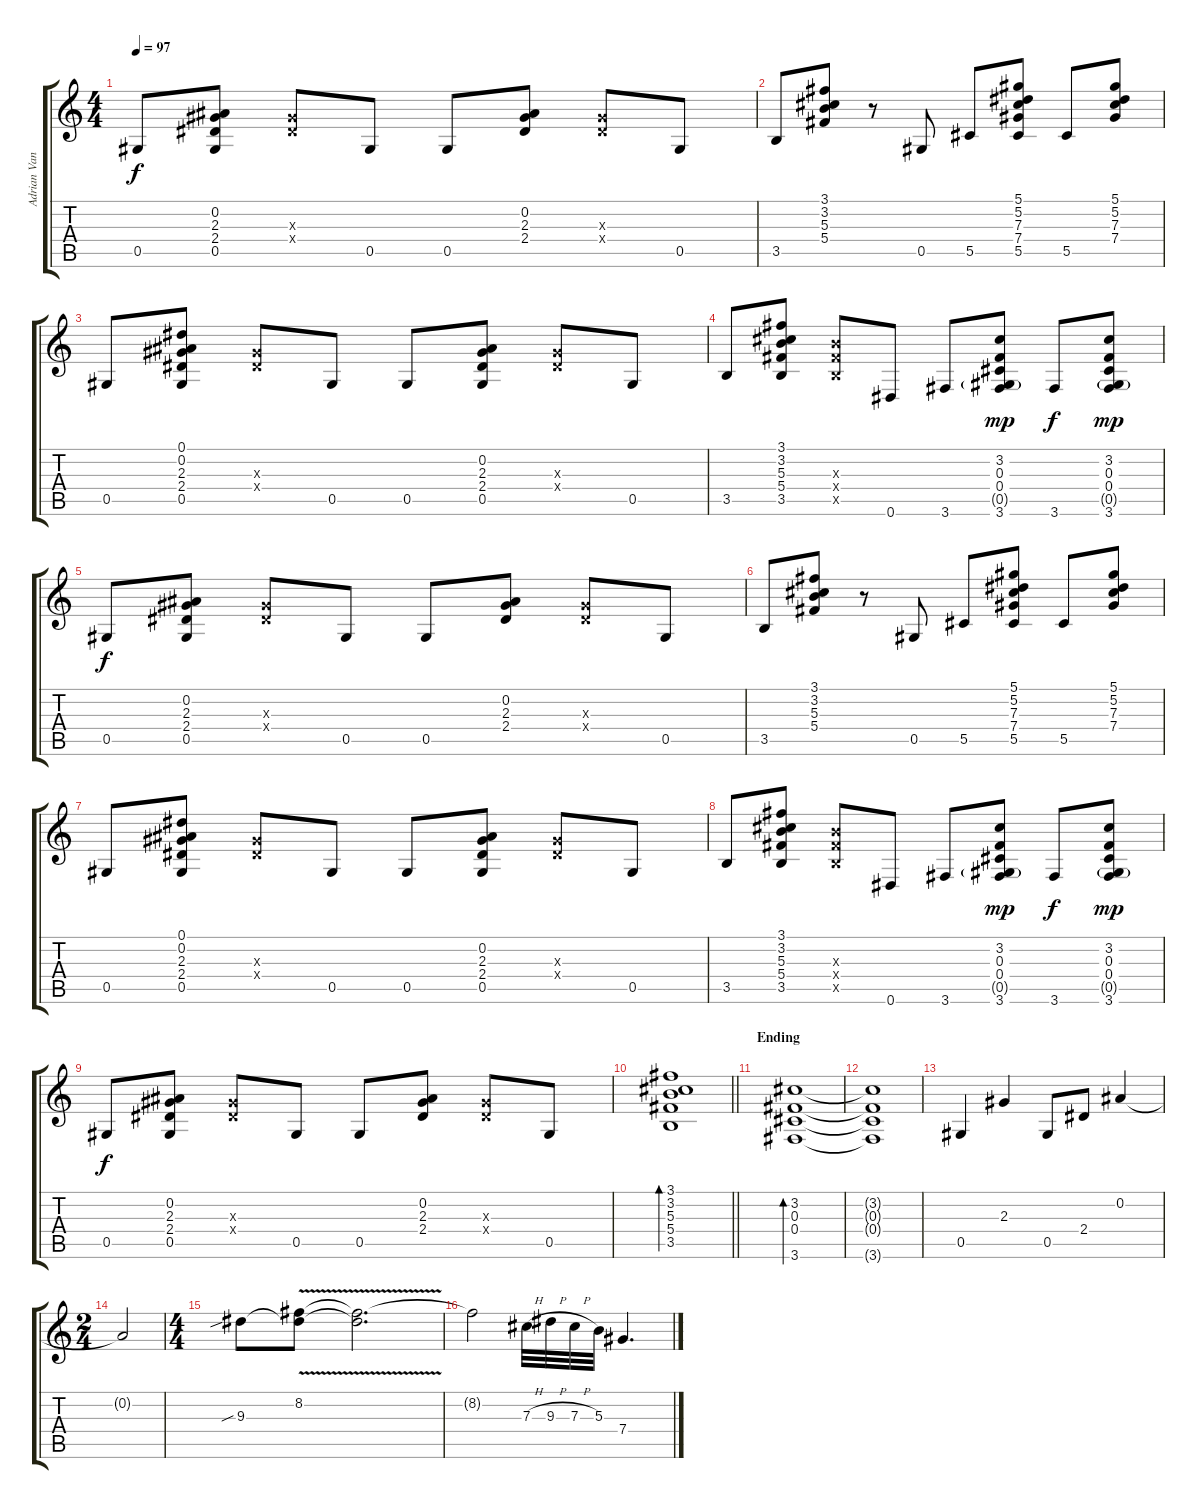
\track ("Adrian Vandenberg" "Adrian Van") {instrument acousticguitarsteel}
\staff {score tabs}
\tuning (Eb4 Bb3 Gb3 Db3 Ab2 Eb2) {hide}
\ts (4 4)
\tempo 97
\clef g2
\ks c
0.5.8{dy f} (0.2 2.3 2.4 0.5).8 (2.3{x} 2.4{x}).8 0.5.8 0.5.8 (0.2 2.3 2.4).8 (2.3{x} 2.4{x}).8 0.5.8 |
3.5.8 (3.1 3.2 5.3 5.4).8 r.8 0.5.8 5.5.8 (5.1 5.2 7.3 7.4 5.5).8 5.5.8 (5.1 5.2 7.3 7.4).8 |
0.5.8 (0.1 0.2 2.3 2.4 0.5).8 (2.3{x} 2.4{x}).8 0.5.8 0.5.8 (0.2 2.3 2.4 0.5).8 (2.3{x} 2.4{x}).8 0.5.8 |
3.5.8 (3.1 3.2 5.3 5.4 3.5).8 (5.3{x} 5.4{x} 3.5{x}).8 0.6.8 3.6.8 (3.2 0.3 0.4 0.5{g} 3.6).8{dy mp} 3.6.8{dy f} (3.2 0.3 0.4 0.5{g} 3.6).8{dy mp} |
0.5.8{dy f} (0.2 2.3 2.4 0.5).8 (2.3{x} 2.4{x}).8 0.5.8 0.5.8 (0.2 2.3 2.4).8 (2.3{x} 2.4{x}).8 0.5.8 |
3.5.8 (3.1 3.2 5.3 5.4).8 r.8 0.5.8 5.5.8 (5.1 5.2 7.3 7.4 5.5).8 5.5.8 (5.1 5.2 7.3 7.4).8 |
0.5.8 (0.1 0.2 2.3 2.4 0.5).8 (2.3{x} 2.4{x}).8 0.5.8 0.5.8 (0.2 2.3 2.4 0.5).8 (2.3{x} 2.4{x}).8 0.5.8 |
3.5.8 (3.1 3.2 5.3 5.4 3.5).8 (5.3{x} 5.4{x} 3.5{x}).8 0.6.8 3.6.8 (3.2 0.3 0.4 0.5{g} 3.6).8{dy mp} 3.6.8{dy f} (3.2 0.3 0.4 0.5{g} 3.6).8{dy mp} |
0.5.8{dy f} (0.2 2.3 2.4 0.5).8 (2.3{x} 2.4{x}).8 0.5.8 0.5.8 (0.2 2.3 2.4).8 (2.3{x} 2.4{x}).8 0.5.8 |
\barLineRight lightlight
(3.1 3.2 5.3 5.4 3.5).1{bd 120} |
\section ("" "Ending")
(3.2 0.3 0.4 3.6).1{bd 240} |
(3.2{t} 0.3{t} 0.4{t} 3.6{t}).1 |
0.5.4 2.3.4 0.5.8 2.4.8 0.2.4 |
\ts (2 4)
0.2{t}.2 |
\ts (4 4)
9.3{sib}.8 (8.2{v} 9.3{t}).8 (8.2{t} 9.3{t}).2{d} |
8.2{t}.2 7.3{h}.32 9.3{h}.32 7.3{h}.32 5.3.32 7.4.4{d}
